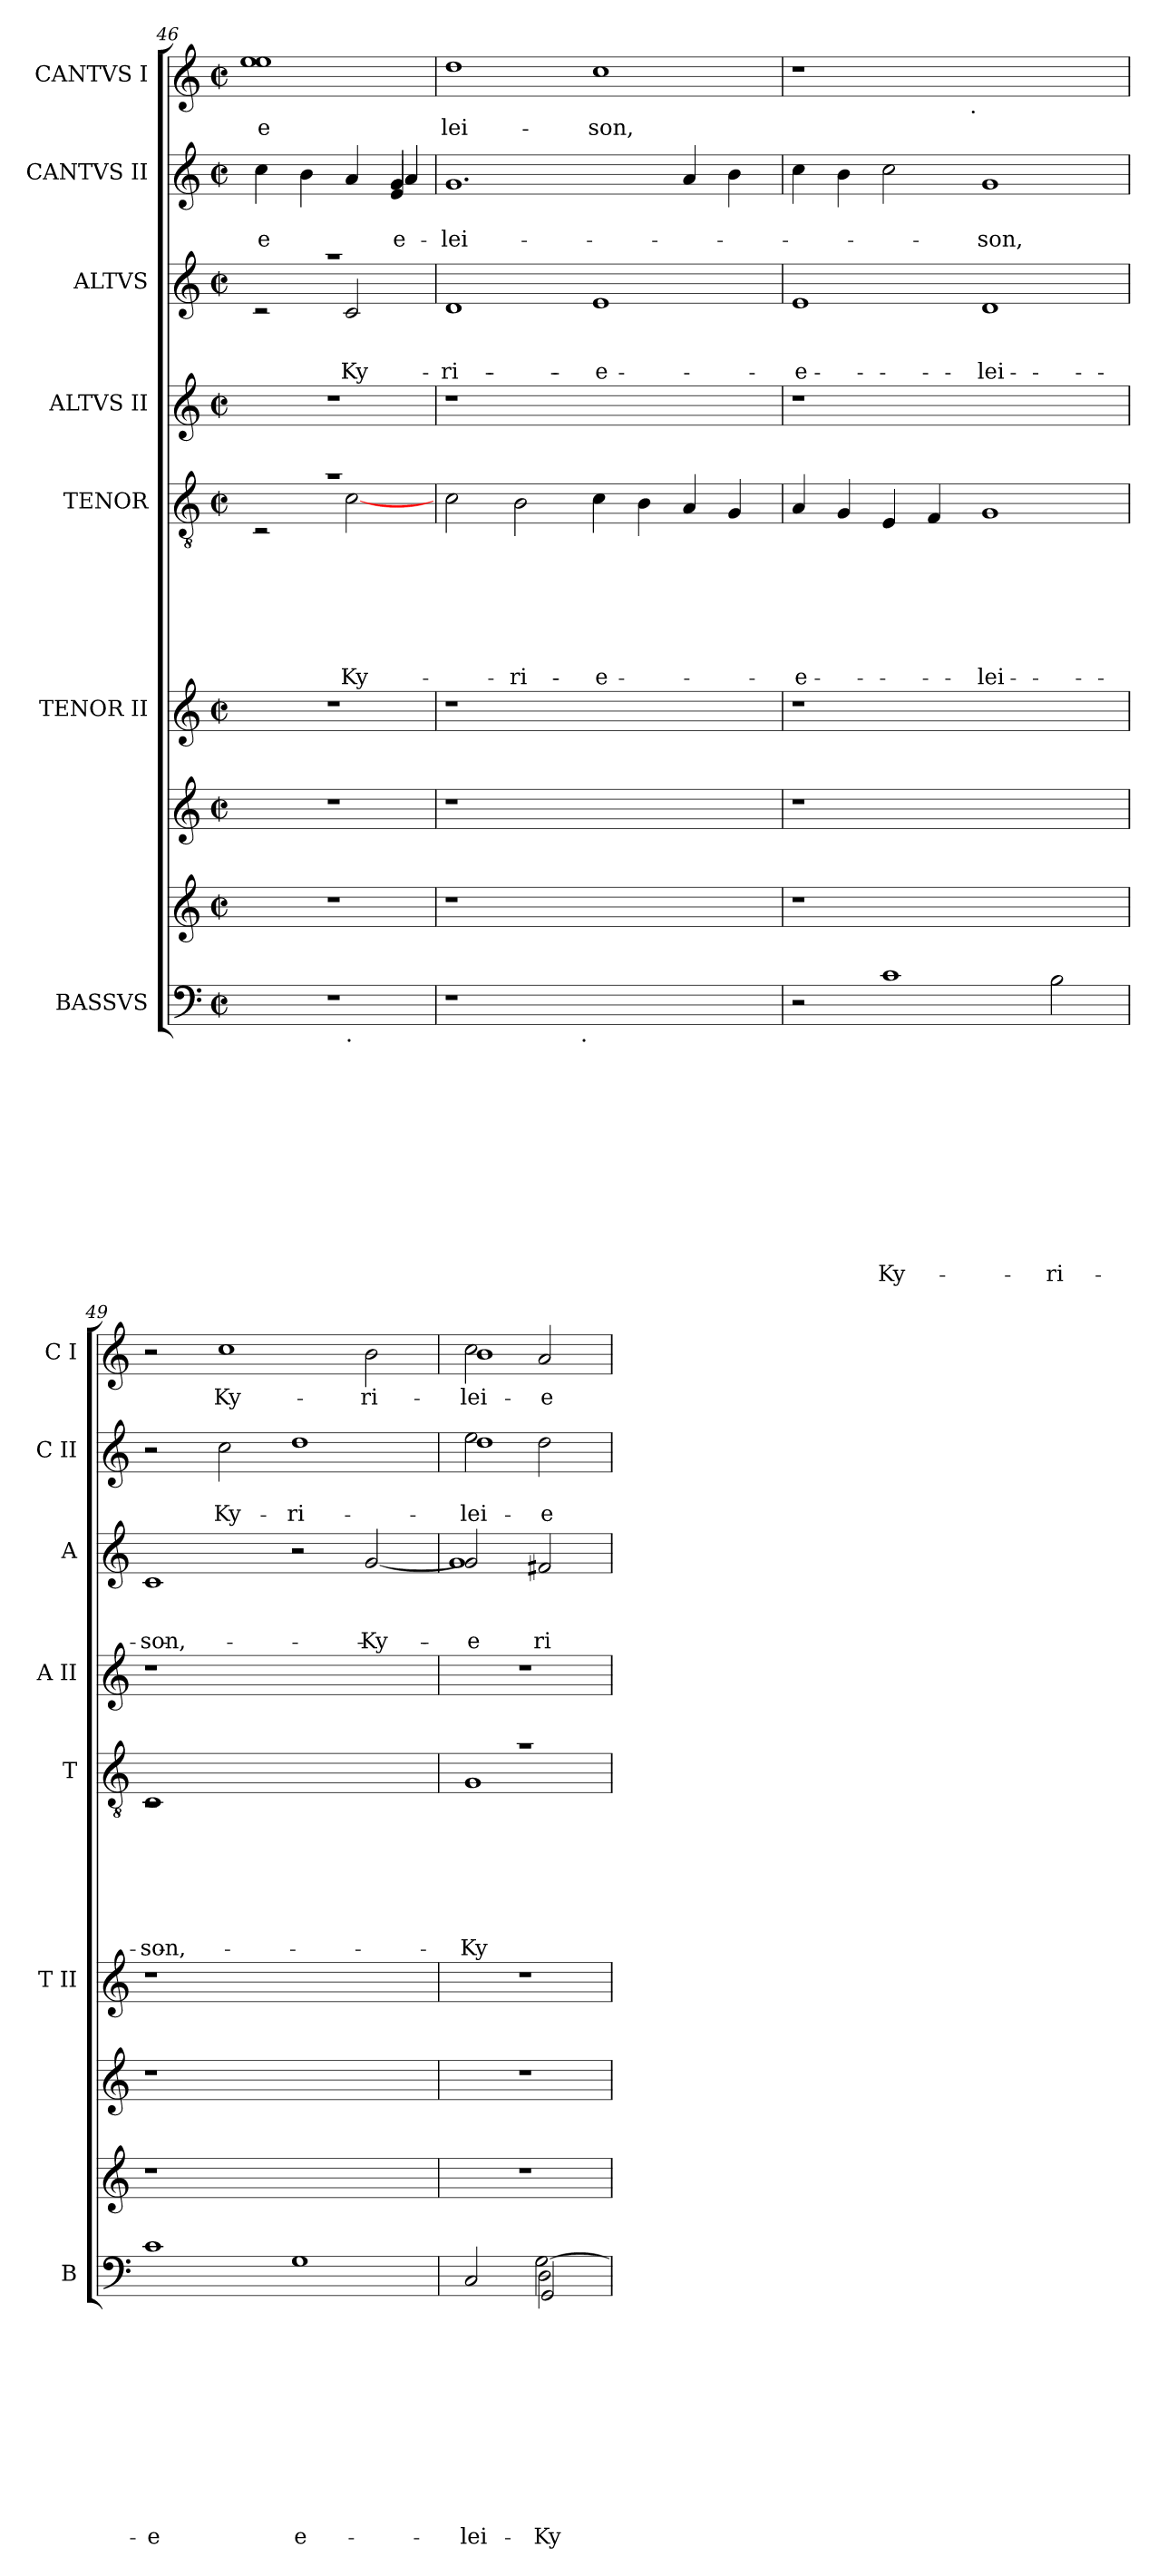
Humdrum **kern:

**kern	**text	**text	**text	**text	**text	**text	**text	**text	**text	**text	**text	**kern	**kern	**kern	**kern	**text	**text	**text	**text	**text	**text	**text	**kern	**kern	**text	**text	**text	**kern	**text	**text	**kern	**text
*part9	*part9	*part9	*part9	*part9	*part9	*part9	*part9	*part9	*part9	*part9	*part9	*part8	*part7	*part6	*part5	*part5	*part5	*part5	*part5	*part5	*part5	*part5	*part4	*part3	*part3	*part3	*part3	*part2	*part2	*part2	*part1	*part1
*staff9	*staff9	*staff9	*staff9	*staff9	*staff9	*staff9	*staff9	*staff9	*staff9	*staff9	*staff9	*staff8	*staff7	*staff6	*staff5	*staff5	*staff5	*staff5	*staff5	*staff5	*staff5	*staff5	*staff4	*staff3	*staff3	*staff3	*staff3	*staff2	*staff2	*staff2	*staff1	*staff1
*I"BASSVS	*	*	*	*	*	*	*	*	*	*	*	*	*	*I"TENOR II	*I"TENOR	*	*	*	*	*	*	*	*I"ALTVS II	*I"ALTVS	*	*	*	*I"CANTVS II	*	*	*I"CANTVS I	*
*I'B	*	*	*	*	*	*	*	*	*	*	*	*	*	*I'T II	*I'T	*	*	*	*	*	*	*	*I'A II	*I'A	*	*	*	*I'C II	*	*	*I'C I	*
*clefF4	*	*	*	*	*	*	*	*	*	*	*	*clefG2	*clefG2	*clefG2	*clefGv2	*	*	*	*	*	*	*	*clefG2	*clefG2	*	*	*	*clefG2	*	*	*clefG2	*
*k[]	*	*	*	*	*	*	*	*	*	*	*	*k[]	*k[]	*k[]	*k[]	*	*	*	*	*	*	*	*k[]	*k[]	*	*	*	*k[]	*	*	*k[]	*
*C:	*	*	*	*	*	*	*	*	*	*	*	*C:	*C:	*C:	*C:	*	*	*	*	*	*	*	*C:	*C:	*	*	*	*C:	*	*	*C:	*
*M2/2	*	*	*	*	*	*	*	*	*	*	*	*M2/2	*M2/2	*M2/2	*M2/2	*	*	*	*	*	*	*	*M2/2	*M2/2	*	*	*	*M2/2	*	*	*M2/2	*
*met(c|)	*	*	*	*	*	*	*	*	*	*	*	*met(c|)	*met(c|)	*met(c|)	*met(c|)	*	*	*	*	*	*	*	*met(c|)	*met(c|)	*	*	*	*met(c|)	*	*	*met(c|)	*
=46	=46	=46	=46	=46	=46	=46	=46	=46	=46	=46	=46	=46	=46	=46	=46	=46	=46	=46	=46	=46	=46	=46	=46	=46	=46	=46	=46	=46	=46	=46	=46	=46
*	*	*	*	*	*	*	*	*	*	*	*	*	*	*	*^	*	*	*	*	*	*	*	*	*^	*	*	*	*	*	*	*	*
!	!	!	!	!	!	!	!	!	!	!	!	!	!	!	!	!	!	!	!	!	!	!	!	!	!	!	!	!	!	!	!	!LO:LY:b	!	!LO:LY:b:rj
*^	*	*	*	*	*	*	*	*	*	*	*	*	*	*	*	*	*	*	*	*	*	*	*	*	*	*	*	*	*	*^	*	*	*	*
*	*	*	*	*	*	*	*	*	*	*	*	*	*	*	*	*	*	*	*	*	*	*	*	*	*	*	*	*	*	*	*	*^	*	*	*	*
*	*	*	*	*	*	*	*	*	*	*	*	*	*	*	*	*	*	*	*	*	*	*	*	*	*	*	*	*	*	*	*	*	*^	*	*	*	*
1r	2ryy	.	.	.	.	.	.	.	.	.	.	.	1r	1r	1r	1ra	2rC	.	.	.	.	.	.	.	1r	1raa	2rc	.	.	.	4cc\	2.ryy	2.ryy	2.ryy	.	-e	1ee 1ee	e
.	.	.	.	.	.	.	.	.	.	.	.	.	.	.	.	.	.	.	.	.	.	.	.	.	.	.	.	.	.	.	4b\	.	.	.	.	.	.	.
!	!LO:TX:b:t=.	!	!	!	!	!	!	!	!	!	!	!	!	!	!	!	!	!	!	!	!	!	!	!	!	!	!	!	!	!	!	!	!	!	!	!	!	!
!	!	!	!	!	!	!	!	!	!	!	!	!	!	!	!	!	!	!	!	!	!	!	!	!LO:LY:b	!	!	!	!	!	!LO:LY:b	!	!	!	!	!	!	!	!
.	2ryy	.	.	.	.	.	.	.	.	.	.	.	.	.	.	.	[>2c\	.	.	.	.	.	.	Ky-	.	.	2c/	.	.	Ky-	4a/	.	.	.	.	.	.	.
!	!	!	!	!	!	!	!	!	!	!	!	!	!	!	!	!	!	!	!	!	!	!	!	!	!	!	!	!	!	!	!	!	!	!	!	!LO:LY:b	!	!
.	.	.	.	.	.	.	.	.	.	.	.	.	.	.	.	.	.	.	.	.	.	.	.	.	.	.	.	.	.	.	4g/	4a/	4g/	4e/	.	e-	.	.
*	*	*	*	*	*	*	*	*	*	*	*	*	*	*	*	*v	*v	*	*	*	*	*	*	*	*	*v	*v	*	*	*	*	*	*	*	*	*	*	*
=47	=47	=47	=47	=47	=47	=47	=47	=47	=47	=47	=47	=47	=47	=47	=47	=47	=47	=47	=47	=47	=47	=47	=47	=47	=47	=47	=47	=47	=47	=47	=47	=47	=47	=47	=47	=47
!	!	!	!	!	!	!	!	!	!	!	!	!	!	!	!	!	!	!	!	!	!	!	!	!	!	!	!	!LO:LY:b	!	!	!	!	!	!LO:LY:b	!	!LO:LY:b
*	*	*	*	*	*	*	*	*	*	*	*	*	*	*	*	*	*	*	*	*	*	*	*	*	*	*	*	*	*v	*v	*v	*v	*	*	*	*
1r	2ryy	.	.	.	.	.	.	.	.	.	.	.	1r	1r	1r	2c\	.	.	.	.	.	.	.	1r	1d	.	.	-ri-	1.g	.	-lei-	1dd	lei-
!	!	!	!	!	!	!	!	!	!	!	!	!	!	!	!	!	!	!	!	!	!	!	!LO:LY:b	!	!	!	!	!	!	!	!	!	!
.	4...ryy	.	.	.	.	.	.	.	.	.	.	.	.	.	.	2B\	.	.	.	.	.	.	-ri-	.	.	.	.	.	.	.	.	.	.
!	!LO:TX:b:t=.	!	!	!	!	!	!	!	!	!	!	!	!	!	!	!	!	!	!	!	!	!	!	!	!	!	!	!	!	!	!	!	!
.	1ryy	.	.	.	.	.	.	.	.	.	.	.	.	.	.	.	.	.	.	.	.	.	.	.	.	.	.	.	.	.	.	.	.
!	!	!	!	!	!	!	!	!	!	!	!	!	!	!	!	!	!	!	!	!	!	!	!LO:LY:b	!	!	!	!	!LO:LY:b:rj	!	!	!	!	!LO:LY:b
1ryy	.	.	.	.	.	.	.	.	.	.	.	.	1ryy	1ryy	1ryy	4c\	.	.	.	.	.	.	-e	1ryy	1e	.	.	-e	.	.	.	1cc	-son,
.	.	.	.	.	.	.	.	.	.	.	.	.	.	.	.	4B\	.	.	.	.	.	.	.	.	.	.	.	.	.	.	.	.	.
.	.	.	.	.	.	.	.	.	.	.	.	.	.	.	.	4A/	.	.	.	.	.	.	.	.	.	.	.	.	4a/	.	.	.	.
.	.	.	.	.	.	.	.	.	.	.	.	.	.	.	.	4G/	.	.	.	.	.	.	.	.	.	.	.	.	4b\	.	.	.	.
.	32ryy	.	.	.	.	.	.	.	.	.	.	.	.	.	.	.	.	.	.	.	.	.	.	.	.	.	.	.	.	.	.	.	.
=48	=48	=48	=48	=48	=48	=48	=48	=48	=48	=48	=48	=48	=48	=48	=48	=48	=48	=48	=48	=48	=48	=48	=48	=48	=48	=48	=48	=48	=48	=48	=48	=48	=48
!	!	!	!	!	!	!	!	!	!	!	!	!	!	!	!	!	!	!	!	!	!	!	!LO:LY:b	!	!	!	!	!LO:LY:b:rj	!	!	!	!	!
*v	*v	*	*	*	*	*	*	*	*	*	*	*	*	*	*	*	*	*	*	*	*	*	*	*	*	*	*	*	*	*	*	*^	*
2r	.	.	.	.	.	.	.	.	.	.	.	1r	1r	1r	4A/	.	.	.	.	.	.	e-	1r	1e	.	.	e-	4cc\	.	.	1r	2ryy	.
.	.	.	.	.	.	.	.	.	.	.	.	.	.	.	4G/	.	.	.	.	.	.	.	.	.	.	.	.	4b\	.	.	.	.	.
!	!	!	!	!	!	!	!	!	!	!	!LO:LY:b	!	!	!	!	!	!	!	!	!	!	!	!	!	!	!	!	!	!	!	!	!	!
1c	.	.	.	.	.	.	.	.	.	.	Ky-	.	.	.	4E/	.	.	.	.	.	.	.	.	.	.	.	.	2cc\	.	.	.	4...ryy	.
.	.	.	.	.	.	.	.	.	.	.	.	.	.	.	4F/	.	.	.	.	.	.	.	.	.	.	.	.	.	.	.	.	.	.
!	!	!	!	!	!	!	!	!	!	!	!	!	!	!	!	!	!	!	!	!	!	!	!	!	!	!	!	!	!	!	!	!LO:TX:b:t=.	!
.	.	.	.	.	.	.	.	.	.	.	.	.	.	.	.	.	.	.	.	.	.	.	.	.	.	.	.	.	.	.	.	1ryy	.
!	!	!	!	!	!	!	!	!	!	!	!	!	!	!	!	!	!	!	!	!	!	!LO:LY:b	!	!	!	!	!LO:LY:b	!	!	!LO:LY:b	!	!	!
.	.	.	.	.	.	.	.	.	.	.	.	1ryy	1ryy	1ryy	1G	.	.	.	.	.	.	-lei-	1ryy	1d	.	.	-lei-	1g	.	-son,	1ryy	.	.
!	!	!	!	!	!	!	!	!	!	!	!LO:LY:b	!	!	!	!	!	!	!	!	!	!	!	!	!	!	!	!	!	!	!	!	!	!
2B\	.	.	.	.	.	.	.	.	.	.	-ri-	.	.	.	.	.	.	.	.	.	.	.	.	.	.	.	.	.	.	.	.	.	.
.	.	.	.	.	.	.	.	.	.	.	.	.	.	.	.	.	.	.	.	.	.	.	.	.	.	.	.	.	.	.	.	32ryy	.
=49	=49	=49	=49	=49	=49	=49	=49	=49	=49	=49	=49	=49	=49	=49	=49	=49	=49	=49	=49	=49	=49	=49	=49	=49	=49	=49	=49	=49	=49	=49	=49	=49	=49
*	*	*	*	*	*	*	*	*	*	*	*	*	*	*	*^	*	*	*	*	*	*	*	*	*	*	*	*	*	*	*	*	*	*
!	!	!	!	!	!	!	!	!	!	!	!LO:LY:b:rj	!	!	!	!	!LO:N:vis=1	!	!	!	!	!	!	!LO:LY:b	!	!	!	!	!LO:LY:b	!	!	!	!	!	!
*	*	*	*	*	*	*	*	*	*	*	*	*	*	*	*	*	*	*	*	*	*	*	*	*	*	*	*	*	*	*	*	*v	*v	*
1c	.	.	.	.	.	.	.	.	.	.	-e	1r	1r	1r	1C	0rC	.	.	.	.	.	.	-son,	1r	1c	.	.	-son,	2r	.	.	2r	.
!	!	!	!	!	!	!	!	!	!	!	!	!	!	!	!	!	!	!	!	!	!	!	!	!	!	!	!	!	!	!	!LO:LY:b	!	!LO:LY:b
.	.	.	.	.	.	.	.	.	.	.	.	.	.	.	.	.	.	.	.	.	.	.	.	.	.	.	.	.	2cc\	.	Ky-	1cc	Ky-
!	!	!	!	!	!	!	!	!	!	!	!LO:LY:b:rj	!	!	!	!	!	!	!	!	!	!	!	!	!	!	!	!	!	!	!	!LO:LY:b	!	!
1G	.	.	.	.	.	.	.	.	.	.	e-	1ryy	1ryy	1ryy	1ryy	.	.	.	.	.	.	.	.	1ryy	2r	.	.	.	1dd	.	-ri-	.	.
!	!	!	!	!	!	!	!	!	!	!	!	!	!	!	!	!	!	!	!	!	!	!	!	!	!	!	!	!LO:LY:b	!	!	!	!	!LO:LY:b
.	.	.	.	.	.	.	.	.	.	.	.	.	.	.	.	.	.	.	.	.	.	.	.	.	[<2g/	.	.	Ky-	.	.	.	2b\	-ri-
!!LO:LB:g=z
=50	=50	=50	=50	=50	=50	=50	=50	=50	=50	=50	=50	=50	=50	=50	=50	=50	=50	=50	=50	=50	=50	=50	=50	=50	=50	=50	=50	=50	=50	=50	=50	=50	=50
!	!	!	!	!	!	!	!	!	!	!	!LO:LY:b	!	!	!	!	!	!	!	!	!	!	!	!LO:LY:b	!	!	!	!	!LO:LY:b:rj	!	!	!LO:LY:b	!	!
*^	*	*	*	*	*	*	*	*	*	*	*	*	*	*	*	*	*	*	*	*	*	*	*	*	*^	*	*	*	*^	*	*	*	*
*	*^	*	*	*	*	*	*	*	*	*	*	*	*	*	*	*	*	*	*	*	*	*	*	*	*	*	*	*	*	*	*	*	*	*	*	*
!	!	!	!	!	!	!	!	!	!	!	!	!	!	!	!	!	!	!	!	!	!	!	!	!	!	!	!	!	!	!	!	!	!	!	!LO:LY:b	!	!LO:LY:b
*	*	*	*	*	*	*	*	*	*	*	*	*	*	*	*	*	*	*	*	*	*	*	*	*	*	*	*	*	*	*	*	*	*	*	*	*^	*
!	!	!	!	!	!	!	!	!	!	!	!	!	!	!	!	!	!	!	!	!	!	!	!	!	!	!	!	!	!	!	!	!	!	!	!	!	!	!LO:LY:b
2C/	2ryy	2ryy	.	.	.	.	.	.	.	.	.	.	-lei-	1r	1r	1r	1ra	1G	.	.	.	.	.	.	Ky-	1r	2g/]	1g	.	.	-e	2ee\	1dd	.	-lei-	2cc\	1b	lei-
!	!	!	!	!	!	!	!	!	!	!	!	!	!LO:LY:b	!	!	!	!	!	!	!	!	!	!	!	!	!	!	!	!	!	!	!	!	!	!	!	!	!
!	!	!	!	!	!	!	!	!	!	!	!	!	!LO:LY:b	!	!	!	!	!	!	!	!	!	!	!	!	!	!	!	!	!	!LO:LY:b	!	!	!	!LO:LY:b	!	!	!LO:LY:b
2D\	2GG/	[>2G\	.	.	.	.	.	.	.	.	.	.	Ky-	.	.	.	.	.	.	.	.	.	.	.	.	.	2f#X/	.	.	.	-ri-	2dd\	.	.	e-	2a/	.	e
*	*	*	*	*	*	*	*	*	*	*	*	*	*	*	*	*	*	*	*	*	*	*	*	*	*	*	*v	*v	*	*	*	*	*	*	*	*v	*v	*
*v	*v	*v	*	*	*	*	*	*	*	*	*	*	*	*	*	*	*v	*v	*	*	*	*	*	*	*	*	*	*	*	*	*v	*v	*	*	*	*
=	=	=	=	=	=	=	=	=	=	=	=	=	=	=	=	=	=	=	=	=	=	=	=	=	=	=	=	=	=	=	=	=
*-	*-	*-	*-	*-	*-	*-	*-	*-	*-	*-	*-	*-	*-	*-	*-	*-	*-	*-	*-	*-	*-	*-	*-	*-	*-	*-	*-	*-	*-	*-	*-	*-
